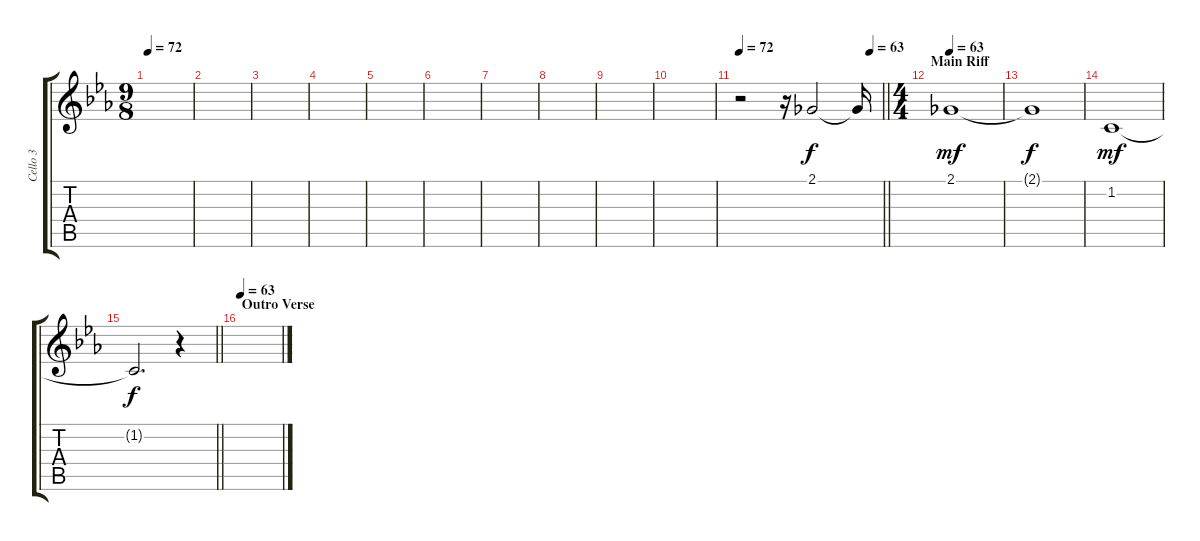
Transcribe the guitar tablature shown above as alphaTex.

\track ("Cello 3" "Cello 3") {instrument cello}
\staff {score tabs}
\tuning (E4 B3 G3 D3 A2 E2) {hide}
\ts (9 8)
\tempo 72
\clef g2
\ks eb
|
|
|
|
|
|
|
|
|
|
\tempo 72
\tempo (63 0.9166666666666666)
\barLineRight lightlight
r.2{volume 0} r.16 2.1.2{volume 9} 2.1{t}.16 |
\ts (4 4)
\section ("" "Main Riff")
\tempo 63
2.1.1{dy mf volume 9} |
2.1{t}.1{dy f} |
1.2.1{dy mf} |
\barLineRight lightlight
1.2{t}.2{d dy f volume 8} r.4 |
\section ("" "Outro Verse")
\tempo 63
